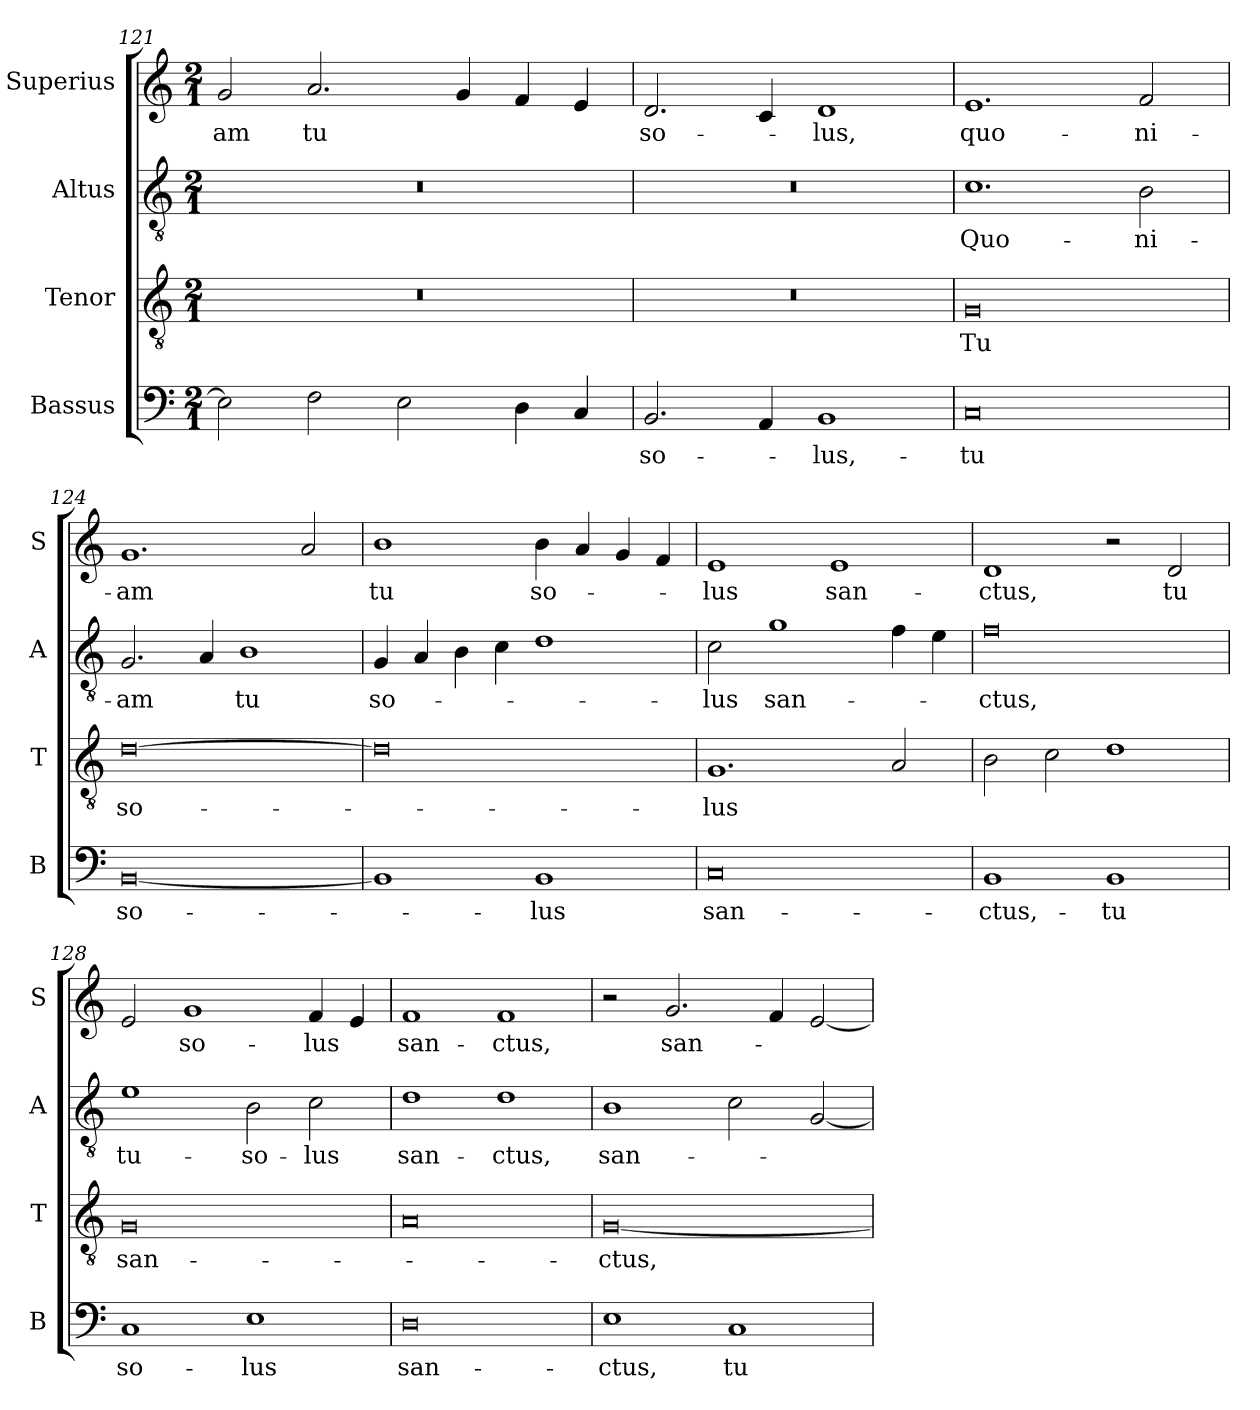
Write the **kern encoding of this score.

**kern	**text	**kern	**text	**kern	**text	**kern	**text
*part4	*part4	*part3	*part3	*part2	*part2	*part1	*part1
*staff4	*staff4	*staff3	*staff3	*staff2	*staff2	*staff1	*staff1
*I"Bassus	*	*I"Tenor	*	*I"Altus	*	*I"Superius	*
*I'B	*	*I'T	*	*I'A	*	*I'S	*
*clefF4	*	*clefGv2	*	*clefGv2	*	*clefG2	*
*k[]	*	*k[]	*	*k[]	*	*k[]	*
*M2/1	*	*M2/1	*	*M2/1	*	*M2/1	*
=121	=121	=121	=121	=121	=121	=121	=121
2E]	.	0r	.	0r	.	2g	-am
!	!	!	!	!	!	!	!LO:LY:i
2F	.	.	.	.	.	2.a	tu
2E	.	.	.	.	.	.	.
.	.	.	.	.	.	4g	.
4D	.	.	.	.	.	4f	.
4C	.	.	.	.	.	4e	.
=122	=122	=122	=122	=122	=122	=122	=122
!	!LO:LY:i	!	!	!	!	!	!LO:LY:i
2.BB	-so-	0r	.	0r	.	2.d	so-
4AA	.	.	.	.	.	4c	.
!	!LO:LY:i	!	!	!	!	!	!LO:LY:i
1BB	-lus,-	.	.	.	.	1d	-lus,
=123	=123	=123	=123	=123	=123	=123	=123
!	!LO:LY:i	!	!	!	!LO:LY:i	!	!LO:LY:i
0C	-tu	0G	Tu	1.c	Quo-	1.e	quo-
!	!	!	!	!	!LO:LY:i	!	!LO:LY:i
.	.	.	.	2B	-ni-	2f	-ni-
=124	=124	=124	=124	=124	=124	=124	=124
!	!LO:LY:i	!	!	!	!LO:LY:i	!	!LO:LY:i
[0BB	so-	[0d	so-	2.G	-am	1.g	-am
.	.	.	.	4A	.	.	.
!	!	!	!	!	!LO:LY:i	!	!
.	.	.	.	1B	tu	.	.
.	.	.	.	.	.	2a	.
=125	=125	=125	=125	=125	=125	=125	=125
!	!	!	!	!	!LO:LY:i	!	!
1BB]	.	0d]	.	4G	so-	1b	tu
.	.	.	.	4A	.	.	.
.	.	.	.	4B	.	.	.
.	.	.	.	4c	.	.	.
!	!LO:LY:i	!	!	!	!	!	!
1BB	-lus	.	.	1d	.	4b	so-
.	.	.	.	.	.	4a	.
.	.	.	.	.	.	4g	.
.	.	.	.	.	.	4f	.
=126	=126	=126	=126	=126	=126	=126	=126
!	!LO:LY:i	!	!	!	!LO:LY:i	!	!
0C	san-	1.G	-lus	2c	-lus	1e	-lus
!	!	!	!	!	!LO:LY:i	!	!
.	.	.	.	1g	san-	.	.
!	!	!	!	!	!	!	!LO:LY:i
.	.	.	.	.	.	1e	san-
.	.	2A	.	4f	.	.	.
.	.	.	.	4e	.	.	.
=127	=127	=127	=127	=127	=127	=127	=127
!	!LO:LY:i	!	!	!	!LO:LY:i	!	!LO:LY:i
1BB	-ctus,-	2B	.	0f	-ctus,	1d	-ctus,
.	.	2c	.	.	.	.	.
!	!LO:LY:i	!	!	!	!	!	!
1BB	-tu	1d	.	.	.	2r	.
!	!	!	!	!	!	!	!LO:LY:i
.	.	.	.	.	.	2d	tu
=128	=128	=128	=128	=128	=128	=128	=128
!	!LO:LY:i	!	!	!	!LO:LY:i	!	!
1C	so-	0G	san-	1e	tu-	2e	.
.	.	.	.	.	.	1g	so-
!	!LO:LY:i	!	!	!	!LO:LY:i	!	!
1E	-lus	.	.	2B	-so-	.	.
!	!	!	!	!	!LO:LY:i	!	!LO:LY:i
.	.	.	.	2c	-lus	4f	-lus
.	.	.	.	.	.	4e	.
=129	=129	=129	=129	=129	=129	=129	=129
!	!LO:LY:i	!	!	!	!LO:LY:i	!	!
0D	san-	0A	.	1d	san-	1f	san-
!	!	!	!	!	!LO:LY:i	!	!LO:LY:i
.	.	.	.	1d	-ctus,	1f	-ctus,
=130	=130	=130	=130	=130	=130	=130	=130
!	!LO:LY:i	!	!	!	!LO:LY:i	!	!
1E	-ctus,	[0G	-ctus,	1B	san-	2r	.
!	!	!	!	!	!	!	!LO:LY:i
.	.	.	.	.	.	2.g	san-
!	!LO:LY:i	!	!	!	!	!	!
1C	tu	.	.	2c	.	.	.
.	.	.	.	.	.	4f	.
.	.	.	.	[2G	.	[2e	.
=	=	=	=	=	=	=	=
*-	*-	*-	*-	*-	*-	*-	*-
